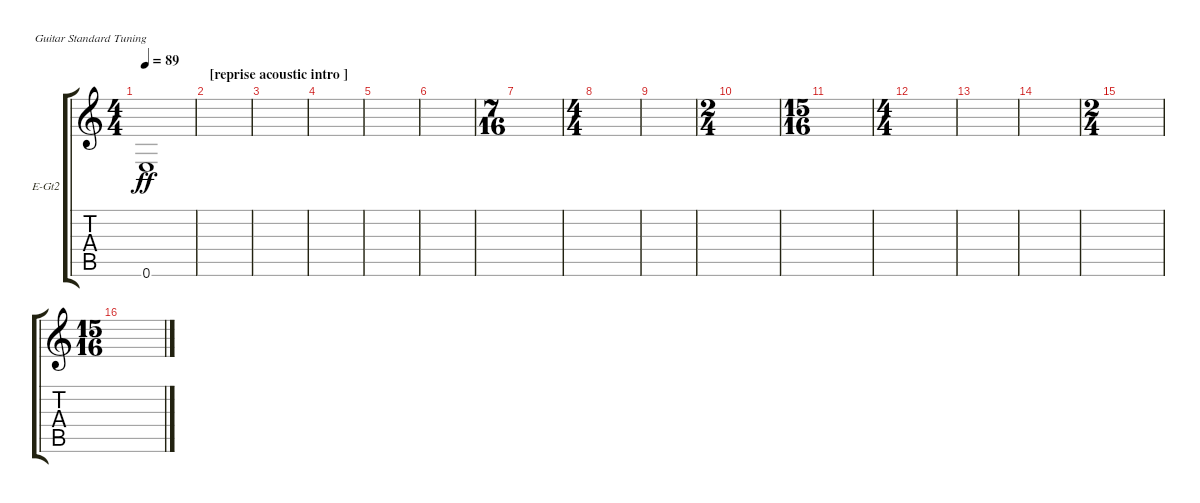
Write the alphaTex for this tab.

\bracketExtendMode groupsimilarinstruments
\firstSystemTrackNameOrientation horizontal
\otherSystemsTrackNameOrientation horizontal
\track ("Electric Guitar 2" "E-Gt2") {instrument overdrivenguitar}
\staff {score tabs}
\tuning (E4 B3 G3 D3 A2 E2)
\ts (4 4)
\tempo 89
\clef g2
\ks aminor
0.6{t}.1{dy ff} |
\section ("" "[reprise acoustic intro ]")
|
|
|
|
|
\ts (7 16)
|
\ts (4 4)
|
|
\ts (2 4)
|
\ts (15 16)
|
\ts (4 4)
|
|
|
\ts (2 4)
|
\ts (15 16)
